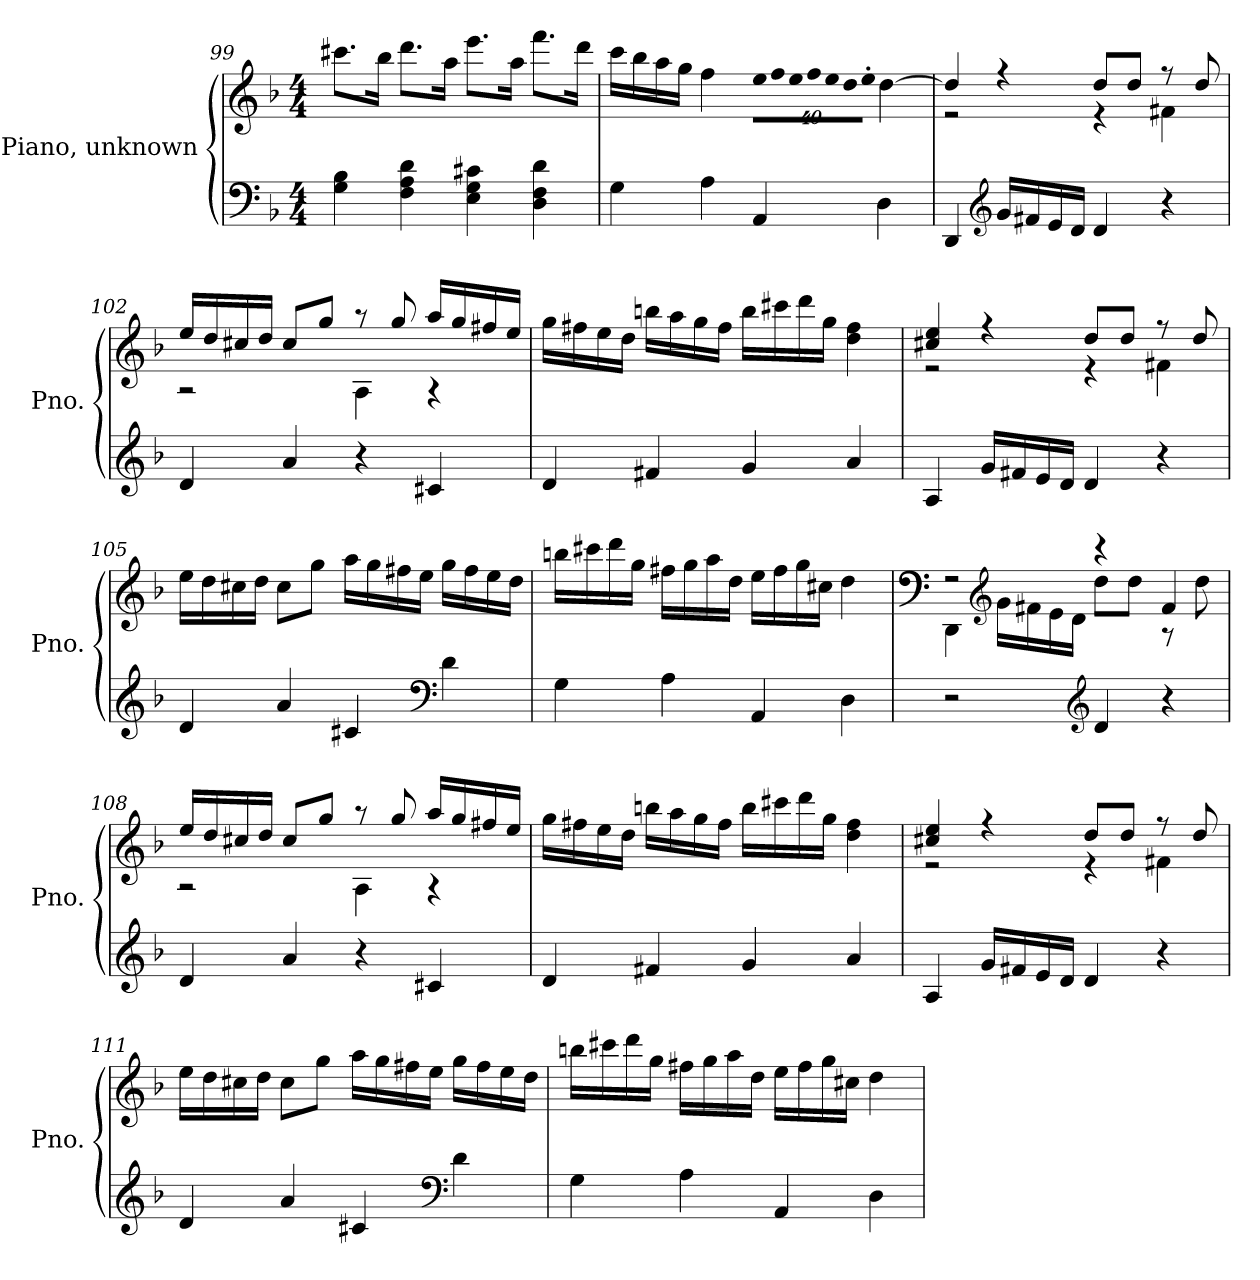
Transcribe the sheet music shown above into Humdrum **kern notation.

**kern	**kern
*part1	*part1
*staff2	*staff1
*I"Piano, unknown	*
*I'Pno.	*
!!LO:PB:g=z
*clefF4	*clefG2
*k[b-]	*k[b-]
*M4/4	*M4/4
=99	=99
4G\ 4B-\	8.ccc#X\L
.	16bb-\Jk
4F\ 4A\ 4d\	8.ddd\L
.	16aa\Jk
4E\ 4G\ 4c#X\	8.eee\L
.	16aa\Jk
4D\ 4F\ 4d\	8.fff\L
.	16ddd\Jk
=100	=100
4G\	16ccc\LL
.	16bb-\
.	16aa\
.	16gg\JJ
4A\	4ff\
*	*Xbrackettup
!	!LO:N:vis=32
4AA/	640%23ee\LLL
!	!LO:N:vis=32
.	640%23ff\
!	!LO:N:vis=32
.	640%23ee\
!	!LO:N:vis=32
.	640%23ff\
!	!LO:N:vis=32
.	640%23ee\
!	!LO:N:vis=32
.	640%23dd\
!	!LO:N:vis=32
.	640%23ee'\JJJ
4D\	.
.	[4dd\
640ryy	.
=101	=101
*	*^
4DD/	4dd/]	2r
*clefG2	*	*
16g/LL	4r	.
16f#X/	.	.
16e/	.	.
16d/JJ	.	.
4d/	8dd/L	4r
.	8dd/J	.
4r	8r	4f#X\
.	8dd/	.
!!LO:LB:g=z	!!
=102	=102	=102
4d/	16ee/LL	2r
.	16dd/	.
.	16cc#X/	.
.	16dd/JJ	.
4a/	8cc#/L	.
.	8gg/J	.
4r	8r	4A\
.	8gg/	.
4c#X/	16aa/LL	4r
.	16gg/	.
.	16ff#X/	.
.	16ee/JJ	.
*	*v	*v
=103	=103
4d/	16gg\LL
.	16ff#X\
.	16ee\
.	16dd\JJ
4f#X/	16bbn\LL
.	16aa\
.	16gg\
.	16ff#\JJ
4g/	16bb\LL
.	16ccc#X\
.	16ddd\
.	16gg\JJ
4a/	4dd\ 4ff#\
=104	=104
*	*^
4A/	4cc#X/ 4ee/	2r
16g/LL	4r	.
16f#X/	.	.
16e/	.	.
16d/JJ	.	.
4d/	8dd/L	4r
.	8dd/J	.
4r	8r	4f#X\
.	8dd/	.
*	*v	*v
!!LO:LB:g=z
=105	=105
4d/	16ee\LL
.	16dd\
.	16cc#X\
.	16dd\JJ
4a/	8cc#\L
.	8gg\J
4c#X/	16aa\LL
.	16gg\
.	16ff#X\
.	16ee\JJ
*clefF4	*
4d\	16gg\LL
.	16ff#\
.	16ee\
.	16dd\JJ
=106	=106
4G\	16bbn\LL
.	16ccc#X\
.	16ddd\
.	16gg\JJ
4A\	16ff#X\LL
.	16gg\
.	16aa\
.	16dd\JJ
4AA/	16ee\LL
.	16ff#\
.	16gg\
.	16cc#X\JJ
4D\	4dd\
!!LO:LB:g=z
=107	=107
*	*clefF4
*	*^
2r	2r	4DD\
*	*clefG2	*
.	.	16g\LL
.	.	16f#X\
.	.	16e\
.	.	16d\JJ
*clefG2	*	*
4d/	4r	8dd\L
.	.	8dd\J
4r	4f#/	8r
.	.	8dd\
=108	=108	=108
4d/	16ee/LL	2r
.	16dd/	.
.	16cc#X/	.
.	16dd/JJ	.
4a/	8cc#/L	.
.	8gg/J	.
4r	8r	4A\
.	8gg/	.
4c#X/	16aa/LL	4r
.	16gg/	.
.	16ff#X/	.
.	16ee/JJ	.
*	*v	*v
=109	=109
4d/	16gg\LL
.	16ff#X\
.	16ee\
.	16dd\JJ
4f#X/	16bbn\LL
.	16aa\
.	16gg\
.	16ff#\JJ
4g/	16bb\LL
.	16ccc#X\
.	16ddd\
.	16gg\JJ
4a/	4dd\ 4ff#\
!!LO:LB:g=z
=110	=110
*	*^
4A/	4cc#X/ 4ee/	2r
16g/LL	4r	.
16f#X/	.	.
16e/	.	.
16d/JJ	.	.
4d/	8dd/L	4r
.	8dd/J	.
4r	8r	4f#X\
.	8dd/	.
*	*v	*v
=111	=111
4d/	16ee\LL
.	16dd\
.	16cc#X\
.	16dd\JJ
4a/	8cc#\L
.	8gg\J
4c#X/	16aa\LL
.	16gg\
.	16ff#X\
.	16ee\JJ
*clefF4	*
4d\	16gg\LL
.	16ff#\
.	16ee\
.	16dd\JJ
=112	=112
4G\	16bbn\LL
.	16ccc#X\
.	16ddd\
.	16gg\JJ
4A\	16ff#X\LL
.	16gg\
.	16aa\
.	16dd\JJ
4AA/	16ee\LL
.	16ff#\
.	16gg\
.	16cc#X\JJ
4D\	4dd\
=	=
*-	*-
